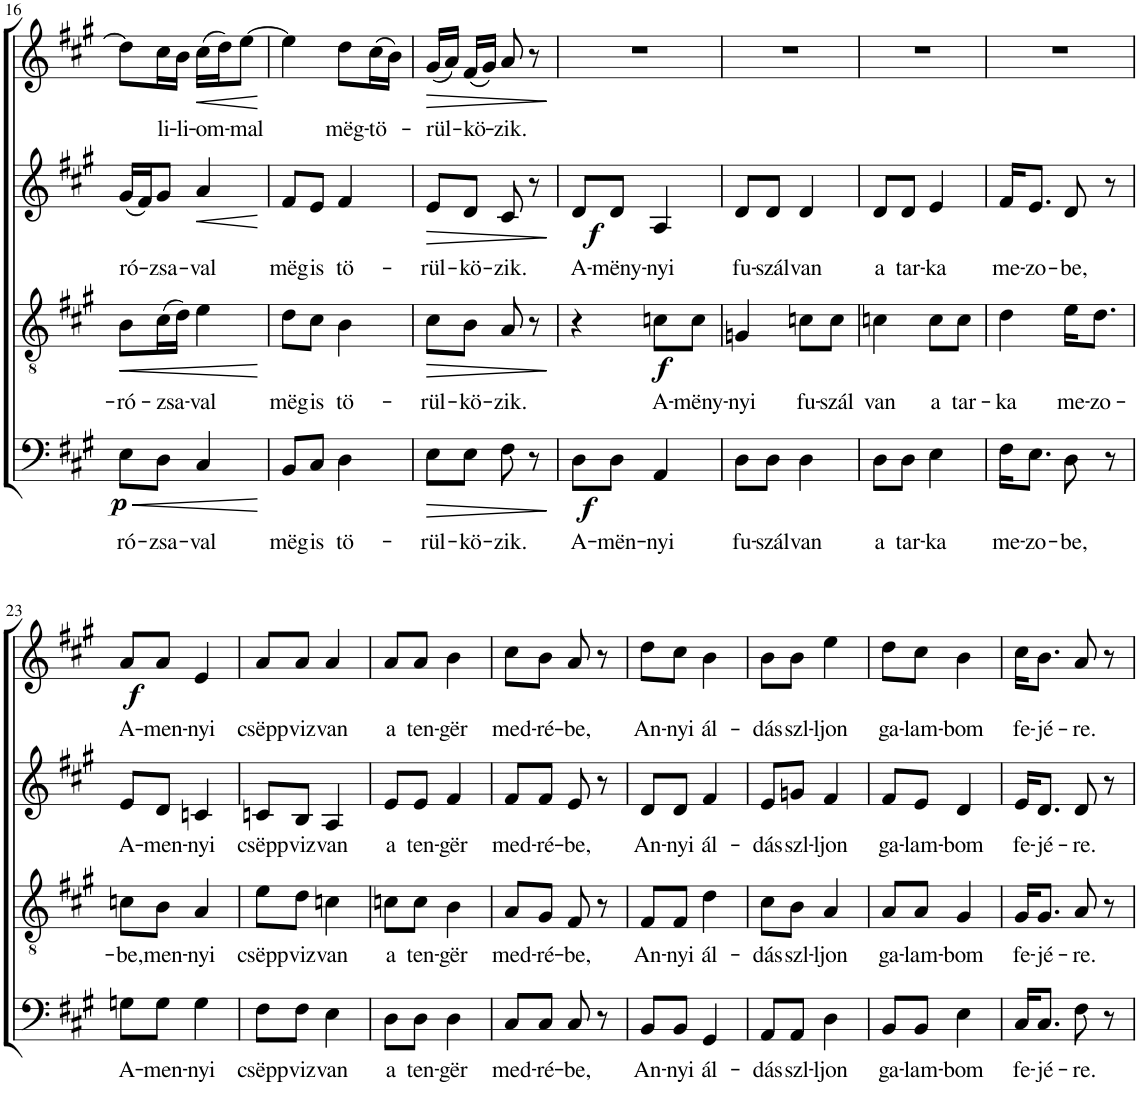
**kern	**text	**dynam	**kern	**text	**dynam	**kern	**text	**dynam	**kern	**text	**dynam
*part4	*part4	*part4	*part3	*part3	*part3	*part2	*part2	*part2	*part1	*part1	*part1
*staff4	*staff4	*staff4	*staff3	*staff3	*staff3	*staff2	*staff2	*staff2	*staff1	*staff1	*staff1
*I"Bassi	*	*	*I"Tenori	*	*	*I"Contralti	*	*	*I"Soprani	*	*
!!LO:PB:g=z
*clefF4	*	*	*clefGv2	*	*	*clefG2	*	*	*clefG2	*	*
*	*	*	*	*	*	*	*	*	*Trd1c2	*	*
*k[f#c#g#]	*	*	*k[f#c#g#]	*	*	*k[f#c#g#]	*	*	*k[f#c#g#]	*	*
*A:	*	*	*A:	*	*	*A:	*	*	*A:	*	*
*M2/4	*	*	*M2/4	*	*	*M2/4	*	*	*M2/4	*	*
=16	=16	=16	=16	=16	=16	=16	=16	=16	=16	=16	=16
!	!LO:LY:b	!LO:HP:b	!	!LO:LY:b	!LO:HP:b	!	!LO:LY:b	!	!	!	!
!	!	!LO:DY:n=1:b	!	!	!	!	!	!	!	!	!
8E\L	ró-	< p	8B\L	-ró-	<	(16g#/LL	ró-	.	8dd\L]	.	.
.	.	.	.	.	.	16f#/J)	.	.	.	.	.
!	!LO:LY:b	!	!	!LO:LY:b	!	!	!LO:LY:b	!	!	!LO:LY:b	!
8D\J	-zsa-	.	(16c#\L	-zsa-	.	8g#/J	-zsa-	.	16cc#\L	li-	.
!	!	!	!	!	!	!	!	!	!	!LO:LY:b	!
.	.	.	16d\JJ)	.	.	.	.	.	16b\JJ	-li-	.
!	!LO:LY:b	!	!	!LO:LY:b	!	!	!LO:LY:b	!LO:HP:b	!	!LO:LY:b	!LO:HP:b
4C#/	-val	.	4e\	-val	.	4a/	-val	<	(16cc#\LL	-om-	<
.	.	.	.	.	.	.	.	.	16dd\J)	.	.
!	!	!	!	!	!	!	!	!	!	!LO:LY:b	!
.	.	.	.	.	.	.	.	.	[8ee\J	-mal	.
.	.	[	.	.	[	.	.	[	.	.	[
=17	=17	=17	=17	=17	=17	=17	=17	=17	=17	=17	=17
!	!LO:LY:b	!	!	!LO:LY:b	!	!	!LO:LY:b	!	!	!	!
8BB/L	mëg	.	8d\L	mëg	.	8f#/L	mëg	.	4ee\]	.	.
!	!LO:LY:b	!	!	!LO:LY:b	!	!	!LO:LY:b	!	!	!	!
8C#/J	is	.	8c#\J	is	.	8e/J	is	.	.	.	.
!	!LO:LY:b	!	!	!LO:LY:b	!	!	!LO:LY:b	!	!	!LO:LY:b	!
4D\	tö-	.	4B\	tö-	.	4f#/	tö-	.	8dd\L	mëg-	.
!	!	!	!	!	!	!	!	!	!	!LO:LY:b	!
.	.	.	.	.	.	.	.	.	(16cc#\L	-tö-	.
.	.	.	.	.	.	.	.	.	16b\JJ)	.	.
=18	=18	=18	=18	=18	=18	=18	=18	=18	=18	=18	=18
!	!LO:LY:b	!LO:HP:b	!	!LO:LY:b	!LO:HP:b	!	!LO:LY:b	!LO:HP:b	!	!LO:LY:b	!LO:HP:b
8E\L	-rül-	>	8c#\L	-rül-	>	8e/L	-rül-	>	(16g#/LL	-rül-	>
.	.	.	.	.	.	.	.	.	16a/JJ)	.	.
!	!LO:LY:b	!	!	!LO:LY:b	!	!	!LO:LY:b	!	!	!LO:LY:b	!
8E\J	-kö-	.	8B\J	-kö-	.	8d/J	-kö-	.	(16f#/LL	-kö-	.
.	.	.	.	.	.	.	.	.	16g#/JJ)	.	.
!	!LO:LY:b	!	!	!LO:LY:b	!	!	!LO:LY:b	!	!	!LO:LY:b	!
8F#\	-zik.	.	8A/	-zik.	.	8c#/	-zik.	.	8a/	-zik.	.
8r	.	.	8r	.	.	8r	.	.	8r	.	.
.	.	]	.	.	]	.	.	]	.	.	]
=19	=19	=19	=19	=19	=19	=19	=19	=19	=19	=19	=19
!	!LO:LY:b	!LO:DY:b	!	!	!	!	!LO:LY:b	!LO:DY:b	!	!	!
8D\L	A-	f	4r	.	.	8d/L	A-	f	2r	.	.
!	!LO:LY:b	!	!	!	!	!	!LO:LY:b	!	!	!	!
8D\J	-mën-	.	.	.	.	8d/J	-mëny-	.	.	.	.
!	!LO:LY:b	!	!	!LO:LY:b	!LO:DY:b	!	!LO:LY:b	!	!	!	!
4AA/	-nyi	.	8cn\L	A-	f	4A/	-nyi	.	.	.	.
!	!	!	!	!LO:LY:b	!	!	!	!	!	!	!
.	.	.	8c\J	-mëny-	.	.	.	.	.	.	.
=20	=20	=20	=20	=20	=20	=20	=20	=20	=20	=20	=20
!	!LO:LY:b	!	!	!LO:LY:b	!	!	!LO:LY:b	!	!	!	!
8D\L	fu-	.	4Gn/	-nyi	.	8d/L	fu-	.	2r	.	.
!	!LO:LY:b	!	!	!	!	!	!LO:LY:b	!	!	!	!
8D\J	-szál	.	.	.	.	8d/J	-szál	.	.	.	.
!	!LO:LY:b	!	!	!LO:LY:b	!	!	!LO:LY:b	!	!	!	!
4D\	van	.	8cn\L	fu-	.	4d/	van	.	.	.	.
!	!	!	!	!LO:LY:b	!	!	!	!	!	!	!
.	.	.	8c\J	-szál	.	.	.	.	.	.	.
=21	=21	=21	=21	=21	=21	=21	=21	=21	=21	=21	=21
!	!LO:LY:b	!	!	!LO:LY:b	!	!	!LO:LY:b	!	!	!	!
8D\L	a	.	4cn\	van	.	8d/L	a	.	2r	.	.
!	!LO:LY:b	!	!	!	!	!	!LO:LY:b	!	!	!	!
8D\J	tar-	.	.	.	.	8d/J	tar-	.	.	.	.
!	!LO:LY:b	!	!	!LO:LY:b	!	!	!LO:LY:b	!	!	!	!
4E\	-ka	.	8c\L	a	.	4e/	-ka	.	.	.	.
!	!	!	!	!LO:LY:b	!	!	!	!	!	!	!
.	.	.	8c\J	tar-	.	.	.	.	.	.	.
=22	=22	=22	=22	=22	=22	=22	=22	=22	=22	=22	=22
!	!LO:LY:b	!	!	!LO:LY:b	!	!	!LO:LY:b	!	!	!	!
16F#\KL	me-	.	4d\	-ka	.	16f#/KL	me-	.	2r	.	.
!	!LO:LY:b	!	!	!	!	!	!LO:LY:b	!	!	!	!
8.E\J	-zo-	.	.	.	.	8.e/J	-zo-	.	.	.	.
!	!LO:LY:b	!	!	!LO:LY:b	!	!	!LO:LY:b	!	!	!	!
8D\	-be,	.	16e\KL	me-	.	8d/	-be,	.	.	.	.
!	!	!	!	!LO:LY:b	!	!	!	!	!	!	!
.	.	.	8.d\J	-zo-	.	.	.	.	.	.	.
8r	.	.	.	.	.	8r	.	.	.	.	.
!!LO:LB:g=z
=23	=23	=23	=23	=23	=23	=23	=23	=23	=23	=23	=23
!	!LO:LY:b	!	!	!LO:LY:b	!	!	!LO:LY:b	!	!	!LO:LY:b	!LO:DY:b
8Gn\L	A-	.	8cn\L	-be,	.	8e/L	A-	.	8a/L	A-	f
!	!LO:LY:b	!	!	!LO:LY:b	!	!	!LO:LY:b	!	!	!LO:LY:b	!
8G\J	-men-	.	8B\J	men-	.	8d/J	-men-	.	8a/J	-men-	.
!	!LO:LY:b	!	!	!LO:LY:b	!	!	!LO:LY:b	!	!	!LO:LY:b	!
4G\	-nyi	.	4A/	-nyi	.	4cn/	-nyi	.	4e/	-nyi	.
=24	=24	=24	=24	=24	=24	=24	=24	=24	=24	=24	=24
!	!LO:LY:b	!	!	!LO:LY:b	!	!	!LO:LY:b	!	!	!LO:LY:b	!
8F#\L	csëpp	.	8e\L	csëpp	.	8cn/L	csëpp	.	8a/L	csëpp	.
!	!LO:LY:b	!	!	!LO:LY:b	!	!	!LO:LY:b	!	!	!LO:LY:b	!
8F#\J	viz	.	8d\J	viz	.	8B/J	viz	.	8a/J	viz	.
!	!LO:LY:b	!	!	!LO:LY:b	!	!	!LO:LY:b	!	!	!LO:LY:b	!
4E\	van	.	4cn\	van	.	4A/	van	.	4a/	van	.
=25	=25	=25	=25	=25	=25	=25	=25	=25	=25	=25	=25
!	!LO:LY:b	!	!	!LO:LY:b	!	!	!LO:LY:b	!	!	!LO:LY:b	!
8D\L	a	.	8cn\L	a	.	8e/L	a	.	8a/L	a	.
!	!LO:LY:b	!	!	!LO:LY:b	!	!	!LO:LY:b	!	!	!LO:LY:b	!
8D\J	ten-	.	8c\J	ten-	.	8e/J	ten-	.	8a/J	ten-	.
!	!LO:LY:b	!	!	!LO:LY:b	!	!	!LO:LY:b	!	!	!LO:LY:b	!
4D\	-gër	.	4B\	-gër	.	4f#/	-gër	.	4b\	-gër	.
=26	=26	=26	=26	=26	=26	=26	=26	=26	=26	=26	=26
!	!LO:LY:b	!	!	!LO:LY:b	!	!	!LO:LY:b	!	!	!LO:LY:b	!
8C#/L	med-	.	8A/L	med-	.	8f#/L	med-	.	8cc#\L	med-	.
!	!LO:LY:b	!	!	!LO:LY:b	!	!	!LO:LY:b	!	!	!LO:LY:b	!
8C#/J	-ré-	.	8G#/J	-ré-	.	8f#/J	-ré-	.	8b\J	-ré-	.
!	!LO:LY:b	!	!	!LO:LY:b	!	!	!LO:LY:b	!	!	!LO:LY:b	!
8C#/	-be,	.	8F#/	-be,	.	8e/	-be,	.	8a/	-be,	.
8r	.	.	8r	.	.	8r	.	.	8r	.	.
=27	=27	=27	=27	=27	=27	=27	=27	=27	=27	=27	=27
!	!LO:LY:b	!	!	!LO:LY:b	!	!	!LO:LY:b	!	!	!LO:LY:b	!
8BB/L	An-	.	8F#/L	An-	.	8d/L	An-	.	8dd\L	An-	.
!	!LO:LY:b	!	!	!LO:LY:b	!	!	!LO:LY:b	!	!	!LO:LY:b	!
8BB/J	-nyi	.	8F#/J	-nyi	.	8d/J	-nyi	.	8cc#\J	-nyi	.
!	!LO:LY:b	!	!	!LO:LY:b	!	!	!LO:LY:b	!	!	!LO:LY:b	!
4GG#/	ál-	.	4d\	ál-	.	4f#/	ál-	.	4b\	ál-	.
=28	=28	=28	=28	=28	=28	=28	=28	=28	=28	=28	=28
!	!LO:LY:b	!	!	!LO:LY:b	!	!	!LO:LY:b	!	!	!LO:LY:b	!
8AA/L	-dás	.	8c#\L	-dás	.	8e/L	-dás	.	8b\L	-dás	.
!	!LO:LY:b	!	!	!LO:LY:b	!	!	!LO:LY:b	!	!	!LO:LY:b	!
8AA/J	szl-	.	8B\J	szl-	.	8gn/J	szl-	.	8b\J	szl-	.
!	!LO:LY:b	!	!	!LO:LY:b	!	!	!LO:LY:b	!	!	!LO:LY:b	!
4D\	-ljon	.	4A/	-ljon	.	4f#/	-ljon	.	4ee\	-ljon	.
=29	=29	=29	=29	=29	=29	=29	=29	=29	=29	=29	=29
!	!LO:LY:b	!	!	!LO:LY:b	!	!	!LO:LY:b	!	!	!LO:LY:b	!
8BB/L	ga-	.	8A/L	ga-	.	8f#/L	ga-	.	8dd\L	ga-	.
!	!LO:LY:b	!	!	!LO:LY:b	!	!	!LO:LY:b	!	!	!LO:LY:b	!
8BB/J	-lam-	.	8A/J	-lam-	.	8e/J	-lam-	.	8cc#\J	-lam-	.
!	!LO:LY:b	!	!	!LO:LY:b	!	!	!LO:LY:b	!	!	!LO:LY:b	!
4E\	-bom	.	4G#/	-bom	.	4d/	-bom	.	4b\	-bom	.
=30	=30	=30	=30	=30	=30	=30	=30	=30	=30	=30	=30
!	!LO:LY:b	!	!	!LO:LY:b	!	!	!LO:LY:b	!	!	!LO:LY:b	!
16C#/KL	fe-	.	16G#/KL	fe-	.	16e/KL	fe-	.	16cc#\KL	fe-	.
!	!LO:LY:b	!	!	!LO:LY:b	!	!	!LO:LY:b	!	!	!LO:LY:b	!
8.C#/J	-jé-	.	8.G#/J	-jé-	.	8.d/J	-jé-	.	8.b\J	-jé-	.
!	!LO:LY:b	!	!	!LO:LY:b	!	!	!LO:LY:b	!	!	!LO:LY:b	!
8F#\	-re.	.	8A/	-re.	.	8d/	-re.	.	8a/	-re.	.
8r	.	.	8r	.	.	8r	.	.	8r	.	.
=	=	=	=	=	=	=	=	=	=	=	=
*-	*-	*-	*-	*-	*-	*-	*-	*-	*-	*-	*-
